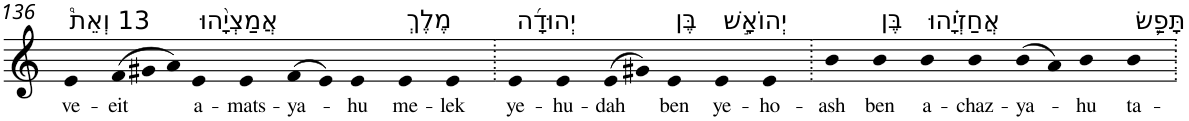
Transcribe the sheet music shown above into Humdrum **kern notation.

**kern	**text
*part1	*part1
*staff1	*staff1
*I"Piano	*
*I'Pno	*
!!LO:PB:g=z
*clefG2	*
*k[]	*
=136	=136
!LO:TX:a:t=13 וְאֵת֩	!
!	!LO:LY:b
4e	ve-
*Xtuplet	*
!	!LO:LY:b
(>12f	-eit
12g#X	.
12a)	.
!LO:TX:a:t=אֲמַצְיָ֨הוּ	!
!	!LO:LY:b
4e	a-
!	!LO:LY:b
4e	-mats-
!	!LO:LY:b
(>8f	-ya-
8e)	.
!	!LO:LY:b
4e	-hu
!LO:TX:a:t=מֶלֶךְ	!
!	!LO:LY:b
4e	me-
!	!LO:LY:b
4e	-lek
=137.	=137.
!LO:TX:a:t=יְהוּדָ֜ה	!
!	!LO:LY:b
4e	ye-
!	!LO:LY:b
4e	-hu-
!	!LO:LY:b
(>8e	-dah
8g#X)	.
!LO:TX:a:t=בֶּן	!
!	!LO:LY:b
4e	ben
!LO:TX:a:t=יְהוֹאָ֣שׁ	!
!	!LO:LY:b
4e	ye-
!	!LO:LY:b
4e	-ho-
=138.	=138.
!	!LO:LY:b
4b	-ash
!LO:TX:a:t=בֶּן	!
!	!LO:LY:b
4b	ben
!LO:TX:a:t=אֲחַזְיָ֗הוּ	!
!	!LO:LY:b
4b	a-
!	!LO:LY:b
4b	-chaz-
!	!LO:LY:b
(>8b	-ya-
8a)	.
!	!LO:LY:b
4b	-hu
!LO:TX:a:t=תָּפַ֛שׂ	!
!	!LO:LY:b
4b	ta-
=.	=.
*-	*-
